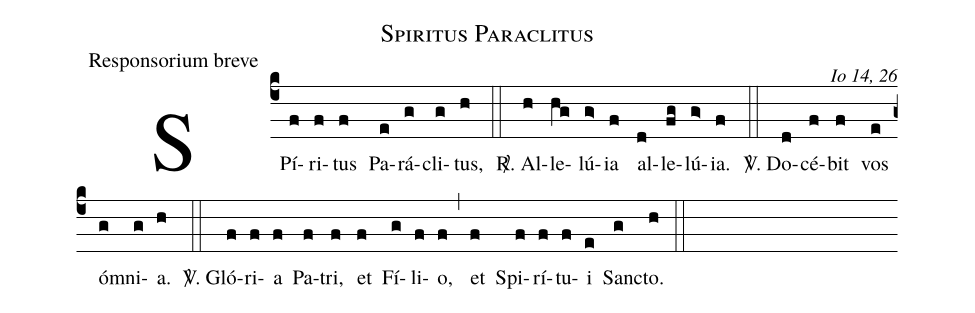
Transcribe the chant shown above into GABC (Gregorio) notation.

name:Spiritus Paraclitus;
office-part:Responsorium breve;
commentary:Io 14, 26;
%%
(c4)SPí(f)ri(f)tus(f) Pa(e)rá(g)cli(g)tus,(h) (::) <sp>R/</sp>. Al(h)le(hg)lú(g>)ia(f) al(d)le(fg)lú(g>)ia.(f) (::) <sp>V/</sp>. Do(d)cé(f)bit(f) vos(e) óm(g)ni(g)a.(h) (::) <sp>V/</sp>. Gló(f)ri(f)a(f) Pa(f)tri,(f) et(f) Fí(g)li(f)o,(f) (,) et(f) Spi(f)rí(f)tu(f)i(e) Sanc(g)to.(h) (::)
